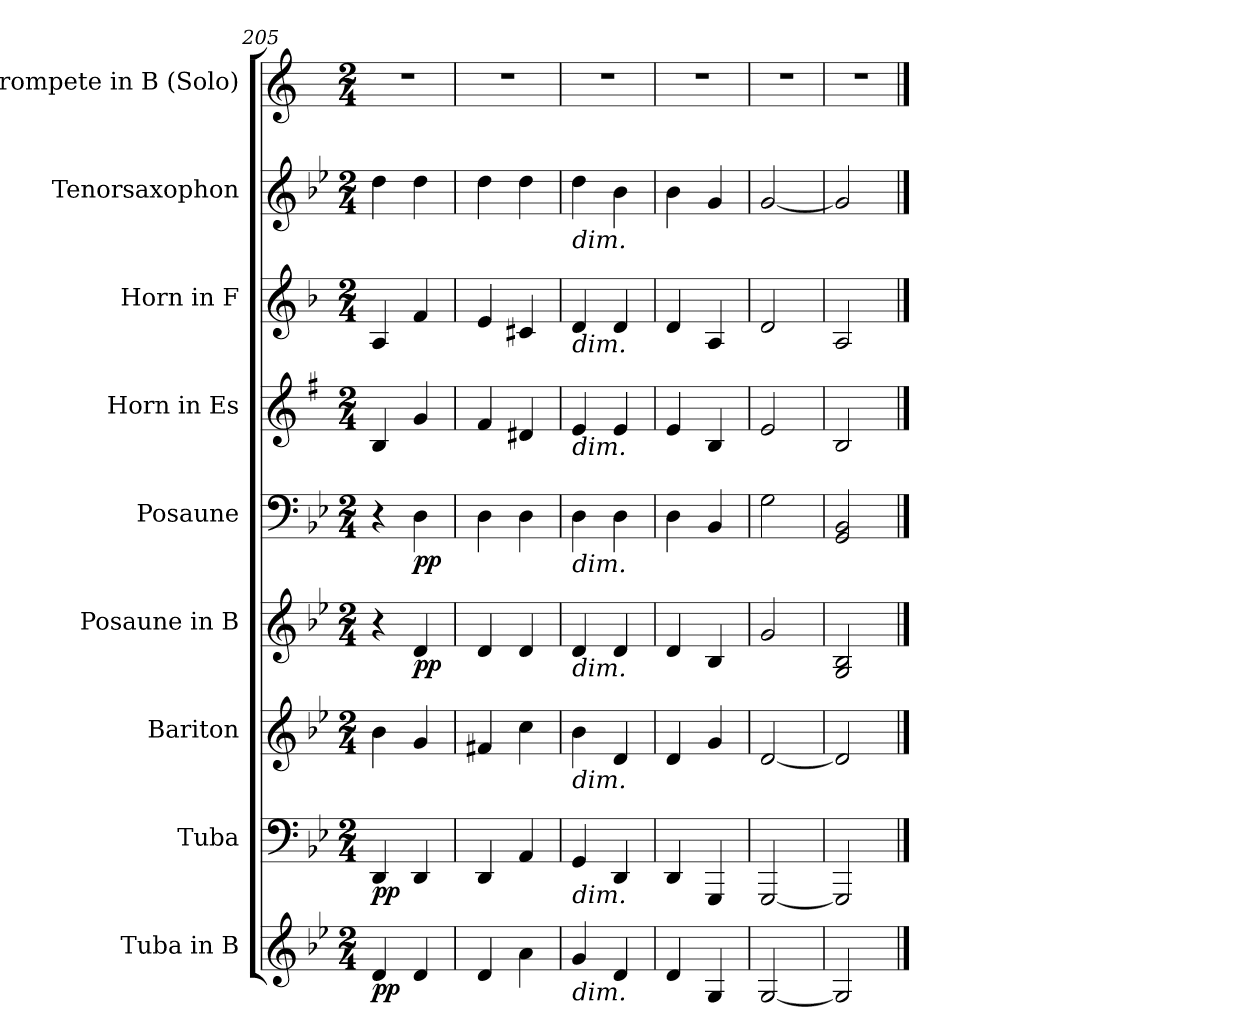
**kern	**dynam	**kern	**dynam	**kern	**kern	**dynam	**kern	**dynam	**kern	**kern	**kern	**kern
*part9	*part9	*part8	*part8	*part7	*part6	*part6	*part5	*part5	*part4	*part3	*part2	*part1
*staff9	*staff9	*staff8	*staff8	*staff7	*staff6	*staff6	*staff5	*staff5	*staff4	*staff3	*staff2	*staff1
*I"Tuba in B	*	*I"Tuba	*	*I"Bariton	*I"Posaune in B	*	*I"Posaune	*	*I"Horn in Es	*I"Horn in F	*I"Tenorsaxophon	*I"Trompete in B (Solo)
*I'Tba. B	*	*I'Tba.	*	*I'Bar.	*I'Psn. B	*	*I'Psn.	*	*	*	*I'T. Sax.	*
*clefG2	*	*clefF4	*	*clefG2	*clefG2	*	*clefF4	*	*clefG2	*clefG2	*clefG2	*clefG2
*ITrd8c14	*	*	*	*ITrd8c14	*ITrd8c14	*	*	*	*ITrd5c9	*ITrd4c7	*ITrd8c14	*ITrd1c2
*k[b-e-]	*	*k[b-e-]	*	*k[b-e-]	*k[b-e-]	*	*k[b-e-]	*	*k[b-e-]	*k[b-e-]	*k[b-e-]	*k[b-e-]
*M2/4	*	*M2/4	*	*M2/4	*M2/4	*	*M2/4	*	*M2/4	*M2/4	*M2/4	*M2/4
=205	=205	=205	=205	=205	=205	=205	=205	=205	=205	=205	=205	=205
!	!LO:DY:b	!	!LO:DY:b	!	!	!	!	!	!	!	!	!
4D/	pp	4DD/	pp	4B-\	4r	.	4r	.	4D/	4D/	4d\	2r
!	!	!	!	!	!	!LO:DY:b	!	!LO:DY:b	!	!	!	!
4D/	.	4DD/	.	4G/	4D/	pp	4D\	pp	4B-/	4B-/	4d\	.
=206	=206	=206	=206	=206	=206	=206	=206	=206	=206	=206	=206	=206
4D/	.	4DD/	.	4F#X/	4D/	.	4D\	.	4A/	4A/	4d\	2r
4A\	.	4AA/	.	4c\	4D/	.	4D\	.	4F#X/	4F#X/	4d\	.
!!LO:LB:g=z
=207	=207	=207	=207	=207	=207	=207	=207	=207	=207	=207	=207	=207
!	!	!	!	!	!	!	!	!	!	!	!LO:TX:b:i:t=dim.	!
!	!	!	!	!	!	!	!	!	!	!LO:TX:b:i:t=dim.	!	!
!	!	!	!	!	!	!	!	!	!LO:TX:b:i:t=dim.	!	!	!
!	!	!	!	!	!	!	!LO:TX:b:i:t=dim.	!	!	!	!	!
!	!	!	!	!	!LO:TX:b:i:t=dim.	!	!	!	!	!	!	!
!	!	!	!	!LO:TX:b:i:t=dim.	!	!	!	!	!	!	!	!
!	!	!LO:TX:b:i:t=dim.	!	!	!	!	!	!	!	!	!	!
!LO:TX:b:i:t=dim.	!	!	!	!	!	!	!	!	!	!	!	!
4G/	.	4GG/	.	4B-\	4D/	.	4D\	.	4G/	4G/	4d\	2r
4D/	.	4DD/	.	4D/	4D/	.	4D\	.	4G/	4G/	4B-\	.
=208	=208	=208	=208	=208	=208	=208	=208	=208	=208	=208	=208	=208
4D/	.	4DD/	.	4D/	4D/	.	4D\	.	4G/	4G/	4B-\	2r
4GG/	.	4GGG/	.	4G/	4BB-/	.	4BB-/	.	4D/	4D/	4G/	.
=209	=209	=209	=209	=209	=209	=209	=209	=209	=209	=209	=209	=209
[2GG/	.	[2GGG/	.	[2D/	2G/	.	2G\	.	2G/	2G/	[2G/	2r
=210	=210	=210	=210	=210	=210	=210	=210	=210	=210	=210	=210	=210
2GG/]	.	2GGG/]	.	2D/]	2GG/ 2BB-/	.	2GG/ 2BB-/	.	2D/	2D/	2G/]	2r
==	==	==	==	==	==	==	==	==	==	==	==	==
*-	*-	*-	*-	*-	*-	*-	*-	*-	*-	*-	*-	*-
